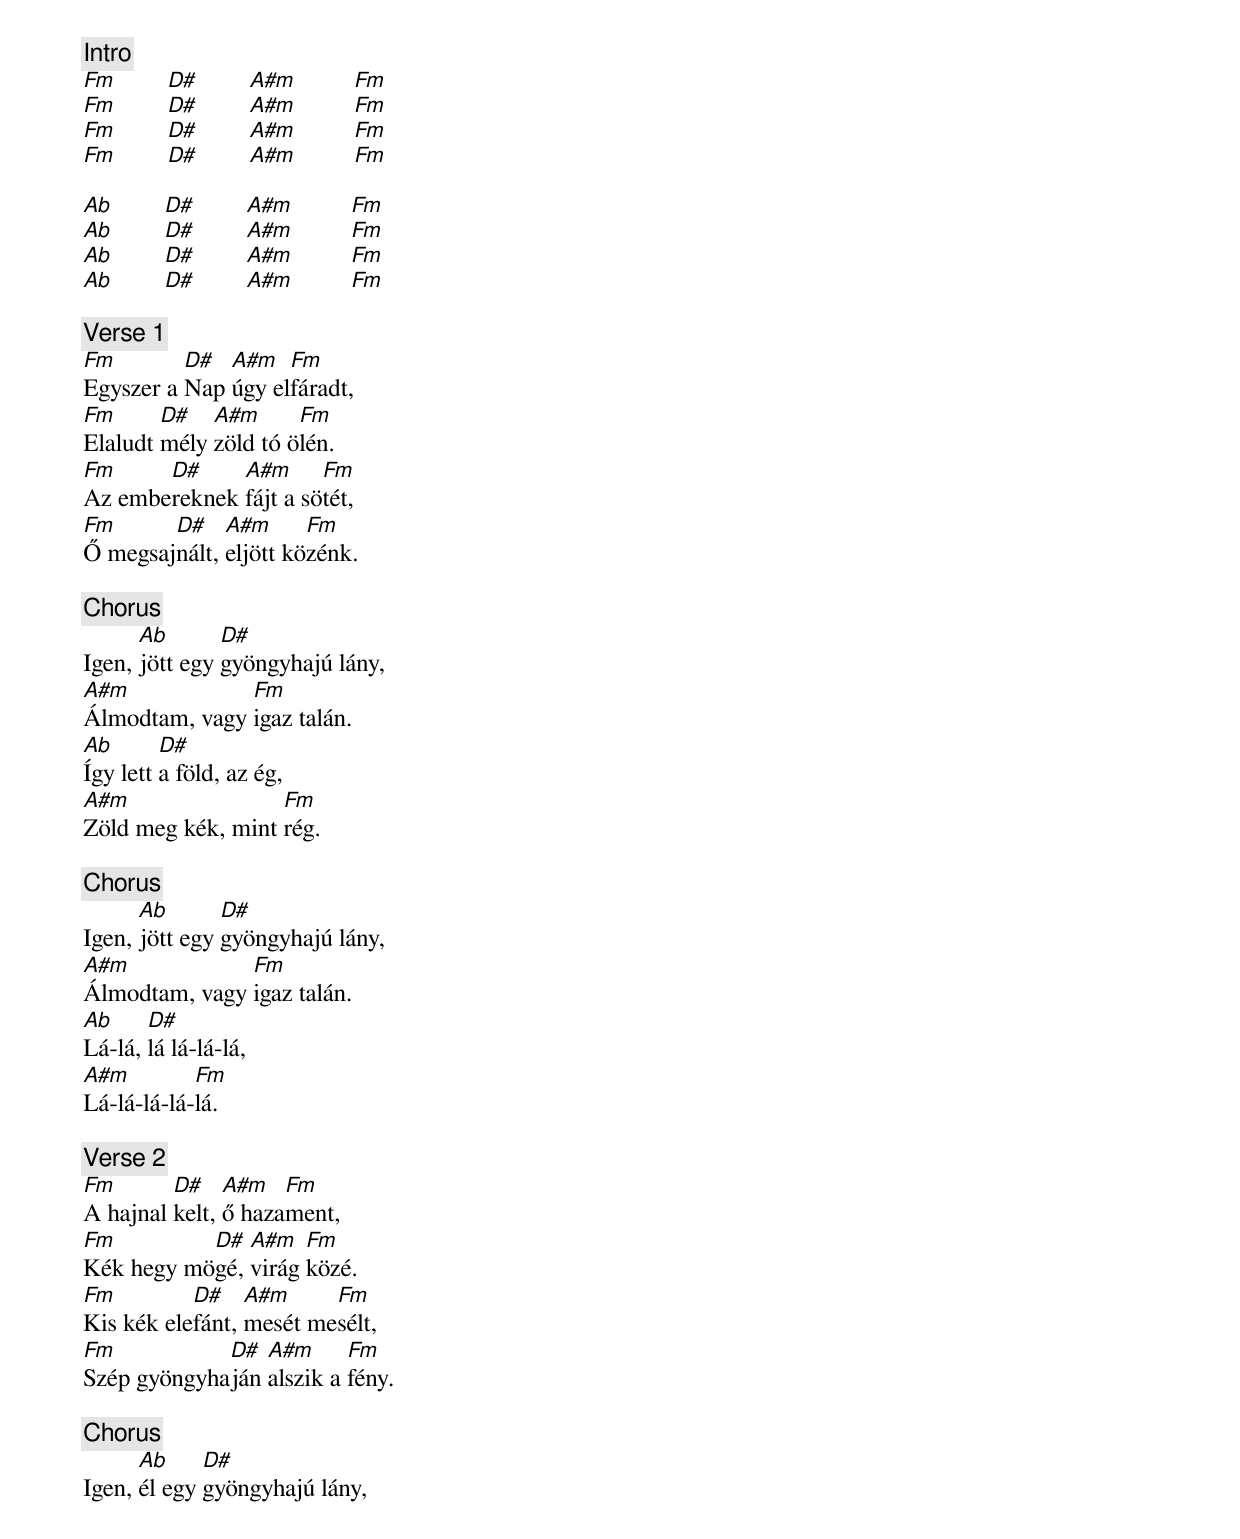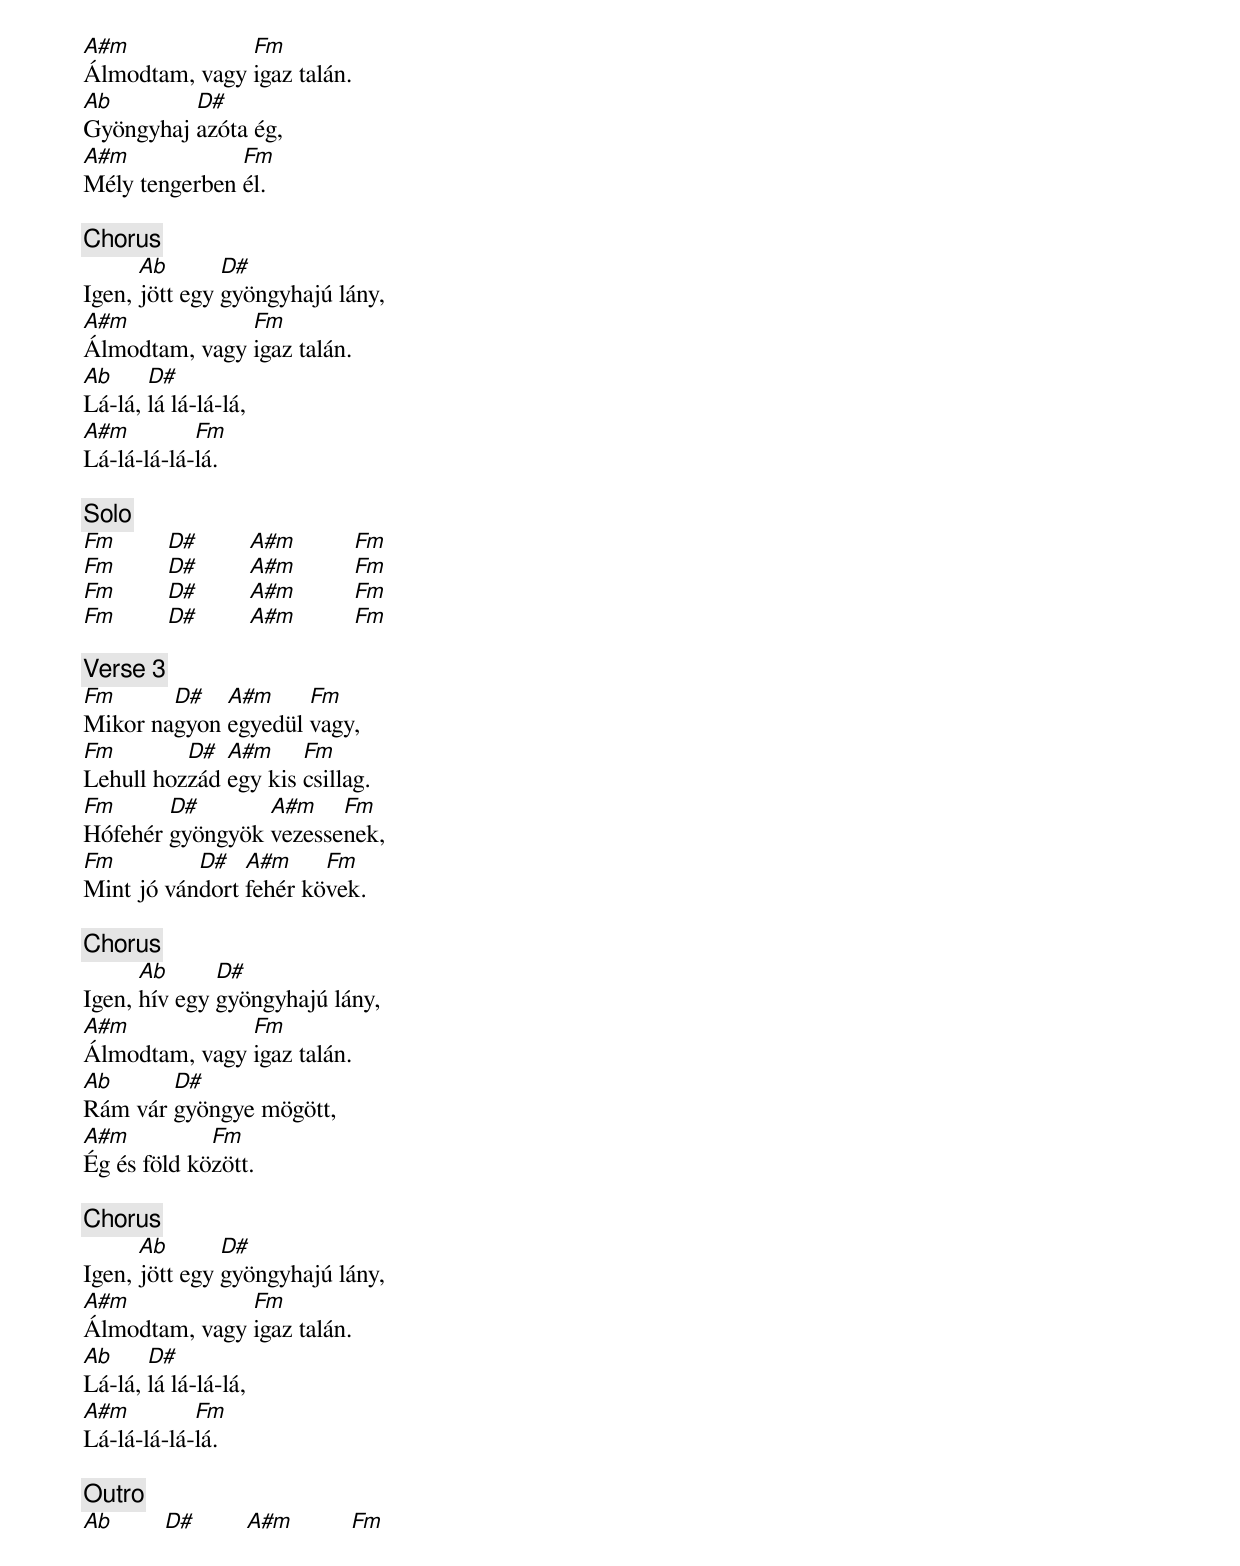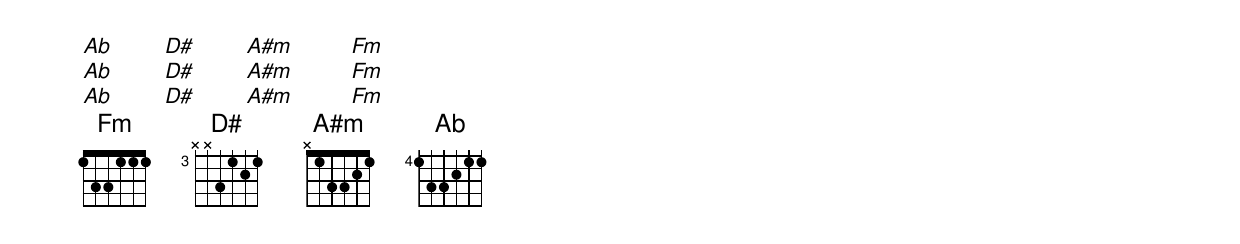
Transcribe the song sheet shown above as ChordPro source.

{c: Intro}
[Fm]        [D#]        [A#m]         [Fm]
[Fm]        [D#]        [A#m]         [Fm]
[Fm]        [D#]        [A#m]         [Fm]
[Fm]        [D#]        [A#m]         [Fm]

[Ab]        [D#]        [A#m]         [Fm]
[Ab]        [D#]        [A#m]         [Fm]
[Ab]        [D#]        [A#m]         [Fm]
[Ab]        [D#]        [A#m]         [Fm]

{c: Verse 1}
[Fm]Egyszer a [D#]Nap [A#m]úgy el[Fm]fáradt,
[Fm]Elaludt [D#]mély [A#m]zöld tó ö[Fm]lén.
[Fm]Az embe[D#]reknek [A#m]fájt a sö[Fm]tét,
[Fm]Ő megsaj[D#]nált, [A#m]eljött kö[Fm]zénk.

{c: Chorus}
Igen, [Ab]jött egy [D#]gyöngyhajú lány,
[A#m]Álmodtam, vagy [Fm]igaz talán.
[Ab]Így lett [D#]a föld, az ég,
[A#m]Zöld meg kék, mint [Fm]rég.

{c: Chorus}
Igen, [Ab]jött egy [D#]gyöngyhajú lány,
[A#m]Álmodtam, vagy [Fm]igaz talán.
[Ab]Lá-lá, [D#]lá lá-lá-lá,
[A#m]Lá-lá-lá-lá-[Fm]lá.

{c: Verse 2}
[Fm]A hajnal [D#]kelt, [A#m]ő haza[Fm]ment,
[Fm]Kék hegy mö[D#]gé, [A#m]virág [Fm]közé.
[Fm]Kis kék ele[D#]fánt, [A#m]mesét me[Fm]sélt,
[Fm]Szép gyöngyha[D#]ján [A#m]alszik a [Fm]fény.

{c: Chorus}
Igen, [Ab]él egy [D#]gyöngyhajú lány,
[A#m]Álmodtam, vagy [Fm]igaz talán.
[Ab]Gyöngyhaj [D#]azóta ég,
[A#m]Mély tengerben [Fm]él.

{c: Chorus}
Igen, [Ab]jött egy [D#]gyöngyhajú lány,
[A#m]Álmodtam, vagy [Fm]igaz talán.
[Ab]Lá-lá, [D#]lá lá-lá-lá,
[A#m]Lá-lá-lá-lá-[Fm]lá.

{c: Solo}
[Fm]        [D#]        [A#m]         [Fm]
[Fm]        [D#]        [A#m]         [Fm]
[Fm]        [D#]        [A#m]         [Fm]
[Fm]        [D#]        [A#m]         [Fm]

{c: Verse 3}
[Fm]Mikor na[D#]gyon [A#m]egyedül [Fm]vagy,
[Fm]Lehull hoz[D#]zád [A#m]egy kis [Fm]csillag.
[Fm]Hófehér [D#]gyöngyök [A#m]vezesse[Fm]nek,
[Fm]Mint jó ván[D#]dort [A#m]fehér kö[Fm]vek.

{c: Chorus}
Igen, [Ab]hív egy [D#]gyöngyhajú lány,
[A#m]Álmodtam, vagy [Fm]igaz talán.
[Ab]Rám vár [D#]gyöngye mögött,
[A#m]Ég és föld kö[Fm]zött.

{c: Chorus}
Igen, [Ab]jött egy [D#]gyöngyhajú lány,
[A#m]Álmodtam, vagy [Fm]igaz talán.
[Ab]Lá-lá, [D#]lá lá-lá-lá,
[A#m]Lá-lá-lá-lá-[Fm]lá.

{c: Outro}
[Ab]        [D#]        [A#m]         [Fm]
[Ab]        [D#]        [A#m]         [Fm]
[Ab]        [D#]        [A#m]         [Fm]
[Ab]        [D#]        [A#m]         [Fm]
